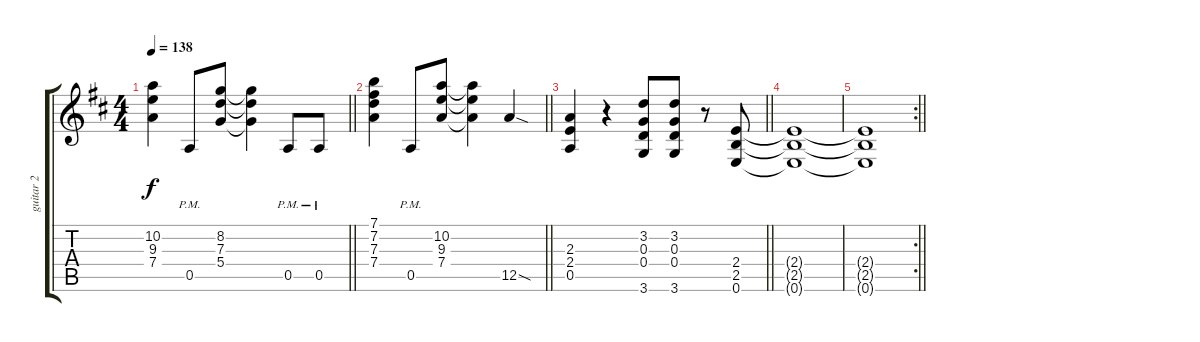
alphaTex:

\track ("guitar 2" "guitar 2") {instrument acousticguitarnylon}
\staff {score tabs}
\tuning (E4 B3 G3 D3 A2 E2) {hide}
\ts (4 4)
\tempo 138
\clef g2
\barLineRight lightlight
\ks d
(10.2 9.3 7.4).4{dy f} 0.5{pm}.8 (8.2 7.3 5.4).8 (8.2{t} 7.3{t} 5.4{t}).4 0.5{pm}.8 0.5{pm}.8 |
\barLineRight lightlight
(7.1 7.2 7.3 7.4).4 0.5{pm}.8 (10.2 9.3 7.4).8 (10.2{t} 9.3{t} 7.4{t}).4 12.5{sod}.4 |
\barLineRight lightlight
(2.3 2.4 0.5).4 r.4 (3.2 0.3 0.4 3.6).8 (3.2 0.3 0.4 3.6).8 r.8 (2.4 2.5 0.6).8 |
(2.4{t} 2.5{t} 0.6{t}).1 |
\rc 2
\barLineRight lightlight
(2.4{t} 2.5{t} 0.6{t}).1
